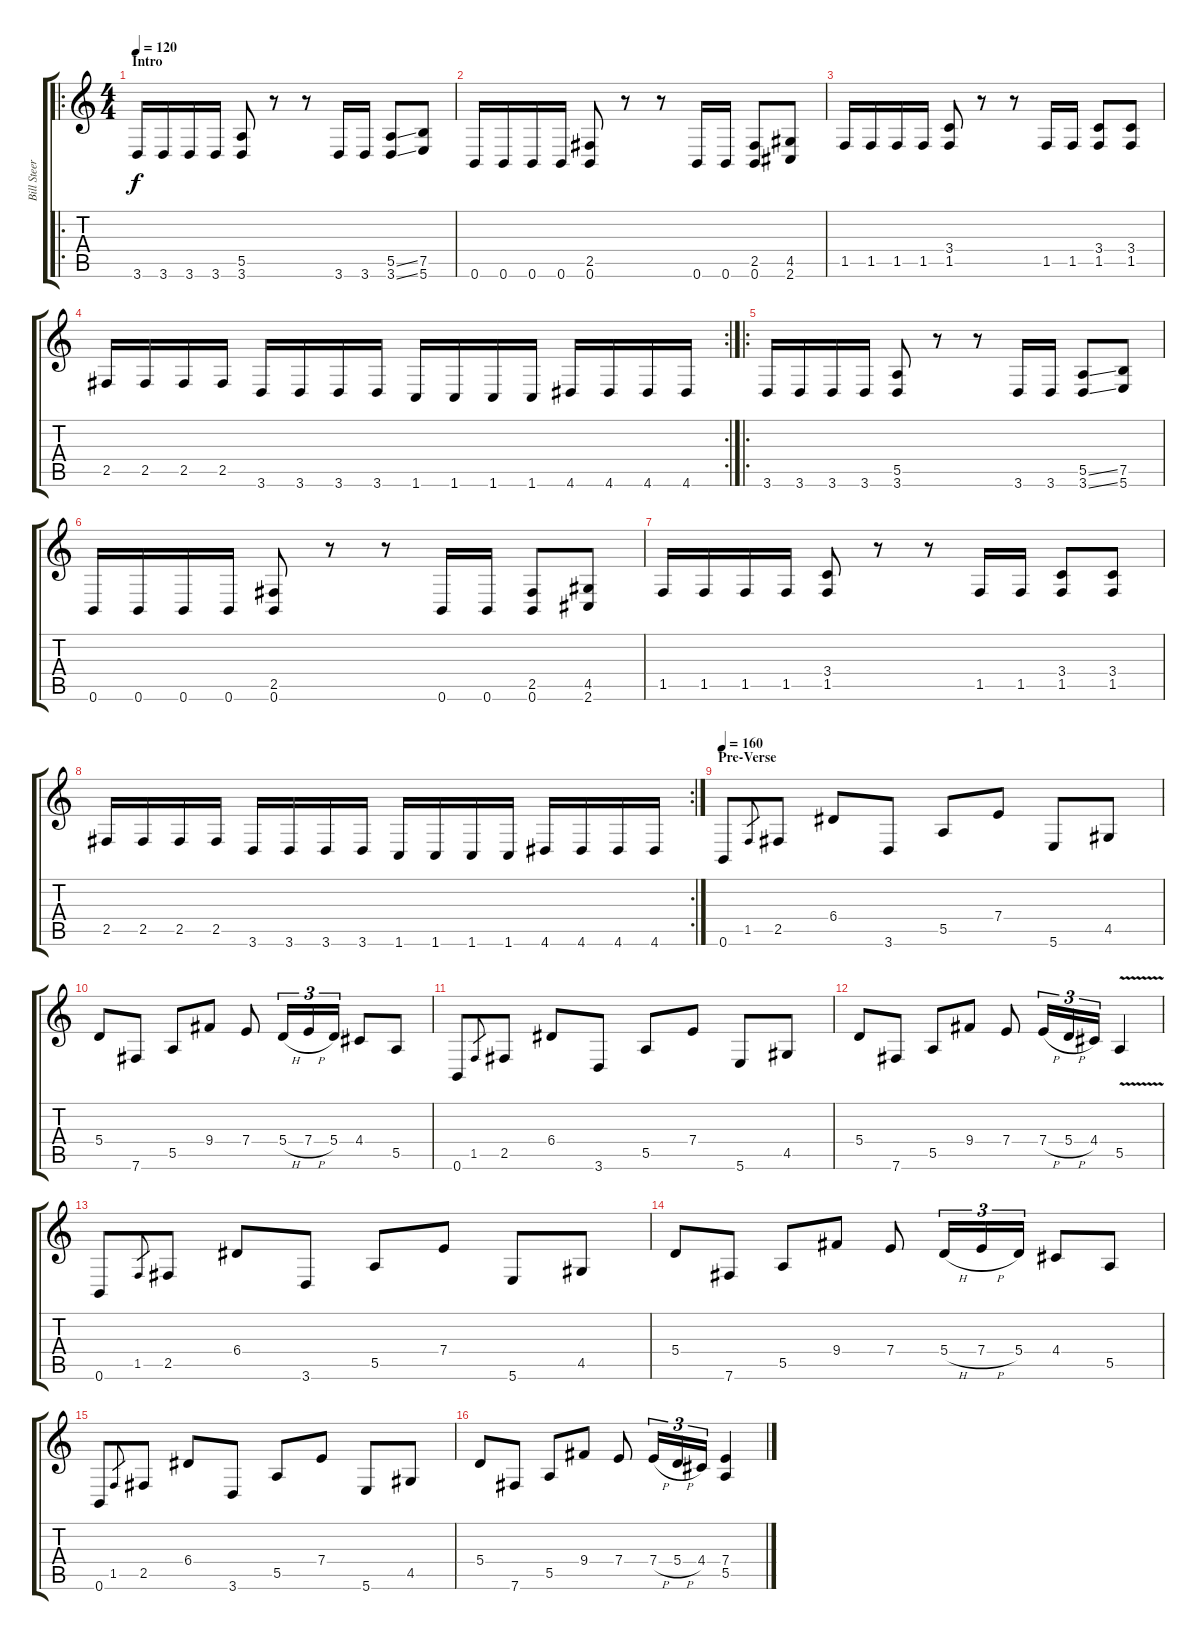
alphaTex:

\track ("Bill Steer" "Bill Steer") {instrument distortionguitar}
\staff {score tabs}
\tuning (B3 Gb3 D3 A2 E2 B1) {hide}
\ro
\ts (4 4)
\section ("" "Intro")
\tempo 120
\tempo 145
\tempo 120
\clef g2
\ks c
3.6.16{dy f instrument distortionguitar} 3.6.16 3.6.16 3.6.16 (5.5 3.6).8 r.8 r.8 3.6.16 3.6.16 (5.5{ss} 3.6{ss}).8 (7.5 5.6).8 |
0.6.16 0.6.16 0.6.16 0.6.16 (2.5 0.6).8 r.8 r.8 0.6.16 0.6.16 (2.5 0.6).8 (4.5 2.6).8 |
1.5.16 1.5.16 1.5.16 1.5.16 (3.4 1.5).8 r.8 r.8 1.5.16 1.5.16 (3.4 1.5).8 (3.4 1.5).8 |
\rc 2
2.5.16 2.5.16 2.5.16 2.5.16 3.6.16 3.6.16 3.6.16 3.6.16 1.6.16 1.6.16 1.6.16 1.6.16 4.6.16 4.6.16 4.6.16 4.6.16 |
\ro
3.6.16 3.6.16 3.6.16 3.6.16 (5.5 3.6).8 r.8 r.8 3.6.16 3.6.16 (5.5{ss} 3.6{ss}).8 (7.5 5.6).8 |
0.6.16 0.6.16 0.6.16 0.6.16 (2.5 0.6).8 r.8 r.8 0.6.16 0.6.16 (2.5 0.6).8 (4.5 2.6).8 |
1.5.16 1.5.16 1.5.16 1.5.16 (3.4 1.5).8 r.8 r.8 1.5.16 1.5.16 (3.4 1.5).8 (3.4 1.5).8 |
\rc 2
2.5.16 2.5.16 2.5.16 2.5.16 3.6.16 3.6.16 3.6.16 3.6.16 1.6.16 1.6.16 1.6.16 1.6.16 4.6.16 4.6.16 4.6.16 4.6.16 |
\section ("" "Pre-Verse")
\tempo 160
0.6.8 1.5.8{gr} 2.5.8 6.4.8 3.6.8 5.5.8 7.4.8 5.6.8 4.5.8 |
5.4.8 7.6.8 5.5.8 9.4.8 7.4.8 5.4{h}.16{tu (3 2)} 7.4{h}.16{tu (3 2)} 5.4.16{tu (3 2)} 4.4.8 5.5.8 |
0.6.8 1.5.8{gr} 2.5.8 6.4.8 3.6.8 5.5.8 7.4.8 5.6.8 4.5.8 |
5.4.8 7.6.8 5.5.8 9.4.8 7.4.8 7.4{h}.16{tu (3 2)} 5.4{h}.16{tu (3 2)} 4.4.16{tu (3 2)} 5.5{v}.4 |
0.6.8 1.5.8{gr} 2.5.8 6.4.8 3.6.8 5.5.8 7.4.8 5.6.8 4.5.8 |
5.4.8 7.6.8 5.5.8 9.4.8 7.4.8 5.4{h}.16{tu (3 2)} 7.4{h}.16{tu (3 2)} 5.4.16{tu (3 2)} 4.4.8 5.5.8 |
0.6.8 1.5.8{gr} 2.5.8 6.4.8 3.6.8 5.5.8 7.4.8 5.6.8 4.5.8 |
5.4.8 7.6.8 5.5.8 9.4.8 7.4.8 7.4{h}.16{tu (3 2)} 5.4{h}.16{tu (3 2)} 4.4.16{tu (3 2)} (7.4 5.5).4
